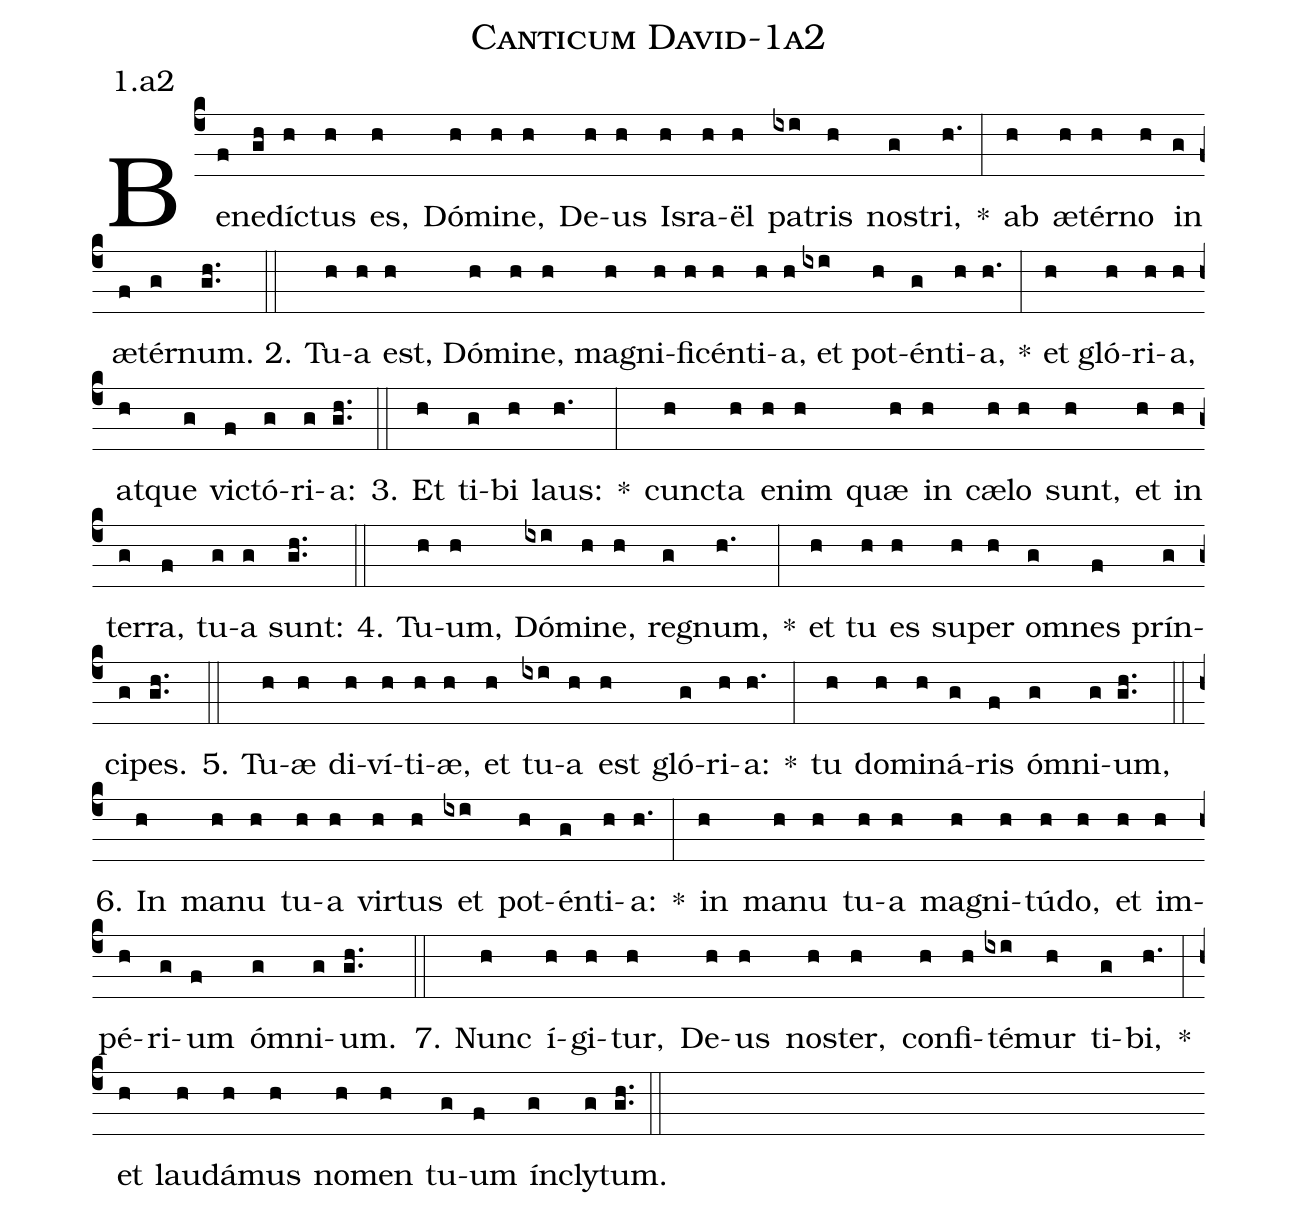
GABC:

name: Canticum David-1a2;
annotation: 1.a2;
%%
(c4)Be(f)ne(gh)díc(h)tus(h) es,(h) Dó(h)mi(h)ne,(h) De(h)us(h) Is(h)ra(h)ël(h) pa(ixi)tris(h) nos(g)tri,(h.) *(:) ab(h) æ(h)tér(h)no(h) in(g) æ(f)tér(g)num.(gh..) (::)
2. Tu(h)a(h) est,(h) Dó(h)mi(h)ne,(h) ma(h)gni(h)fi(h)cén(h)ti(h)a,(h) et(ixi) pot(h)én(g)ti(h)a,(h.) *(:) et(h) gló(h)ri(h)a,(h) at(h)que(g) vic(f)tó(g)ri(g)a:(gh..) (::)
3. Et(h) ti(g)bi(h) laus:(h.) *(:) cunc(h)ta(h) e(h)nim(h) quæ(h) in(h) cæ(h)lo(h) sunt,(h) et(h) in(h) ter(g)ra,(f) tu(g)a(g) sunt:(gh..) (::)
4. Tu(h)um,(h) Dó(ixi)mi(h)ne,(h) re(g)gnum,(h.) *(:) et(h) tu(h) es(h) su(h)per(h) om(g)nes(f) prín(g)ci(g)pes.(gh..) (::)
5. Tu(h)æ(h) di(h)ví(h)ti(h)æ,(h) et(h) tu(ixi)a(h) est(h) gló(g)ri(h)a:(h.) *(:) tu(h) do(h)mi(h)ná(g)ris(f) óm(g)ni(g)um,(gh..) (::)
6. In(h) ma(h)nu(h) tu(h)a(h) vir(h)tus(h) et(ixi) pot(h)én(g)ti(h)a:(h.) *(:) in(h) ma(h)nu(h) tu(h)a(h) ma(h)gni(h)tú(h)do,(h) et(h) im(h)pé(h)ri(g)um(f) óm(g)ni(g)um.(gh..) (::)
7. Nunc(h) í(h)gi(h)tur,(h) De(h)us(h) nos(h)ter,(h) con(h)fi(h)té(ixi)mur(h) ti(g)bi,(h.) *(:) et(h) lau(h)dá(h)mus(h) no(h)men(h) tu(g)um(f) ín(g)cly(g)tum.(gh..) (::)
